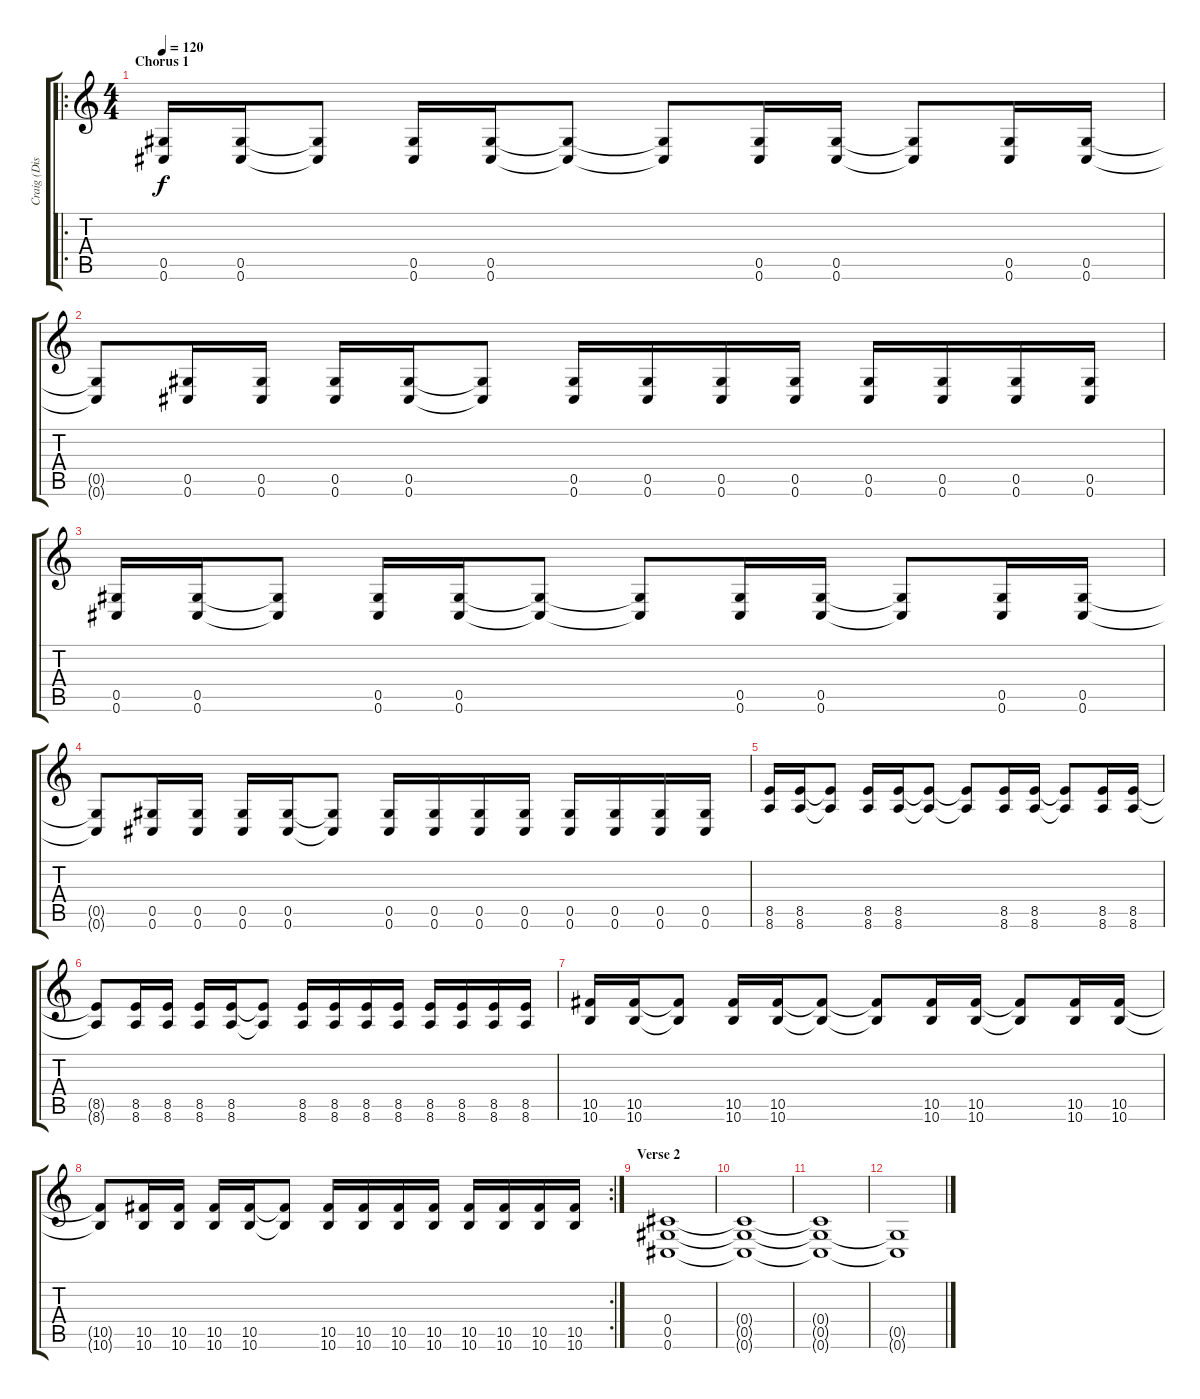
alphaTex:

\track ("Craig (Dist)" "Craig (Dis") {instrument distortionguitar}
\staff {score tabs}
\tuning (Eb4 Bb3 Gb3 Db3 Ab2 Db2) {hide}
\ro
\ts (4 4)
\section ("" "Chorus 1")
\tempo 120
\clef g2
\ks c
(0.5 0.6).16{dy f} (0.5 0.6).16 (0.5{t} 0.6{t}).8 (0.5 0.6).16 (0.5 0.6).16 (0.5{t} 0.6{t}).8 (0.5{t} 0.6{t}).8 (0.5 0.6).16 (0.5 0.6).16 (0.5{t} 0.6{t}).8 (0.5 0.6).16 (0.5 0.6).16 |
(0.5{t} 0.6{t}).8 (0.5 0.6).16 (0.5 0.6).16 (0.5 0.6).16 (0.5 0.6).16 (0.5{t} 0.6{t}).8 (0.5 0.6).16 (0.5 0.6).16 (0.5 0.6).16 (0.5 0.6).16 (0.5 0.6).16 (0.5 0.6).16 (0.5 0.6).16 (0.5 0.6).16 |
(0.5 0.6).16 (0.5 0.6).16 (0.5{t} 0.6{t}).8 (0.5 0.6).16 (0.5 0.6).16 (0.5{t} 0.6{t}).8 (0.5{t} 0.6{t}).8 (0.5 0.6).16 (0.5 0.6).16 (0.5{t} 0.6{t}).8 (0.5 0.6).16 (0.5 0.6).16 |
(0.5{t} 0.6{t}).8 (0.5 0.6).16 (0.5 0.6).16 (0.5 0.6).16 (0.5 0.6).16 (0.5{t} 0.6{t}).8 (0.5 0.6).16 (0.5 0.6).16 (0.5 0.6).16 (0.5 0.6).16 (0.5 0.6).16 (0.5 0.6).16 (0.5 0.6).16 (0.5 0.6).16 |
(8.5 8.6).16 (8.5 8.6).16 (8.5{t} 8.6{t}).8 (8.5 8.6).16 (8.5 8.6).16 (8.5{t} 8.6{t}).8 (8.5{t} 8.6{t}).8 (8.5 8.6).16 (8.5 8.6).16 (8.5{t} 8.6{t}).8 (8.5 8.6).16 (8.5 8.6).16 |
(8.5{t} 8.6{t}).8 (8.5 8.6).16 (8.5 8.6).16 (8.5 8.6).16 (8.5 8.6).16 (8.5{t} 8.6{t}).8 (8.5 8.6).16 (8.5 8.6).16 (8.5 8.6).16 (8.5 8.6).16 (8.5 8.6).16 (8.5 8.6).16 (8.5 8.6).16 (8.5 8.6).16 |
(10.5 10.6).16 (10.5 10.6).16 (10.5{t} 10.6{t}).8 (10.5 10.6).16 (10.5 10.6).16 (10.5{t} 10.6{t}).8 (10.5{t} 10.6{t}).8 (10.5 10.6).16 (10.5 10.6).16 (10.5{t} 10.6{t}).8 (10.5 10.6).16 (10.5 10.6).16 |
\rc 2
(10.5{t} 10.6{t}).8 (10.5 10.6).16 (10.5 10.6).16 (10.5 10.6).16 (10.5 10.6).16 (10.5{t} 10.6{t}).8 (10.5 10.6).16 (10.5 10.6).16 (10.5 10.6).16 (10.5 10.6).16 (10.5 10.6).16 (10.5 10.6).16 (10.5 10.6).16 (10.5 10.6).16 |
\section ("" "Verse 2")
(0.4 0.5 0.6).1 |
(0.4{t} 0.5{t} 0.6{t}).1{volume 13} |
(0.4{t} 0.5{t} 0.6{t}).1{volume 10} |
(0.5{t} 0.6{t}).1{volume 5}
